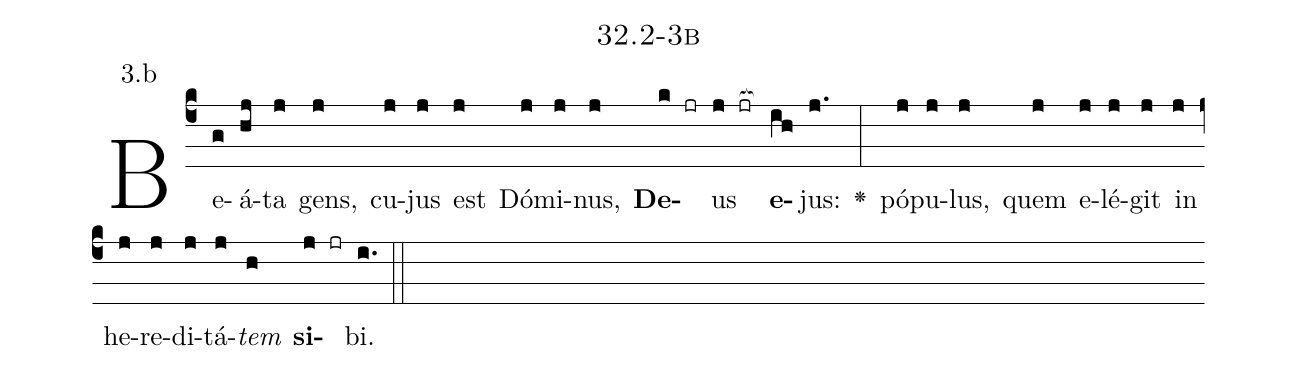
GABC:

name: 32.2-3b;
annotation: 3.b;
%%
(c4)Be(g)á(hj)ta(j) gens,(j) cu(j)jus(j) est(j) Dó(j)mi(j)nus,(j) <b>De</b>(k jr)us(j jr[ocb:1{]) <b>e</b>(ih[ocb:0}])jus:(j.) <v>\greheightstar</v>(:) pó(j)pu(j)lus,(j) quem(j) e(j)lé(j)git(j) in(j) he(j)re(j)di(j)tá(j)<i>tem</i>(h) <b>si</b>(j jr)bi.(i.) (::)


%E(j) u(j) o(j) u(h) a(j) e.(i.) (::)
